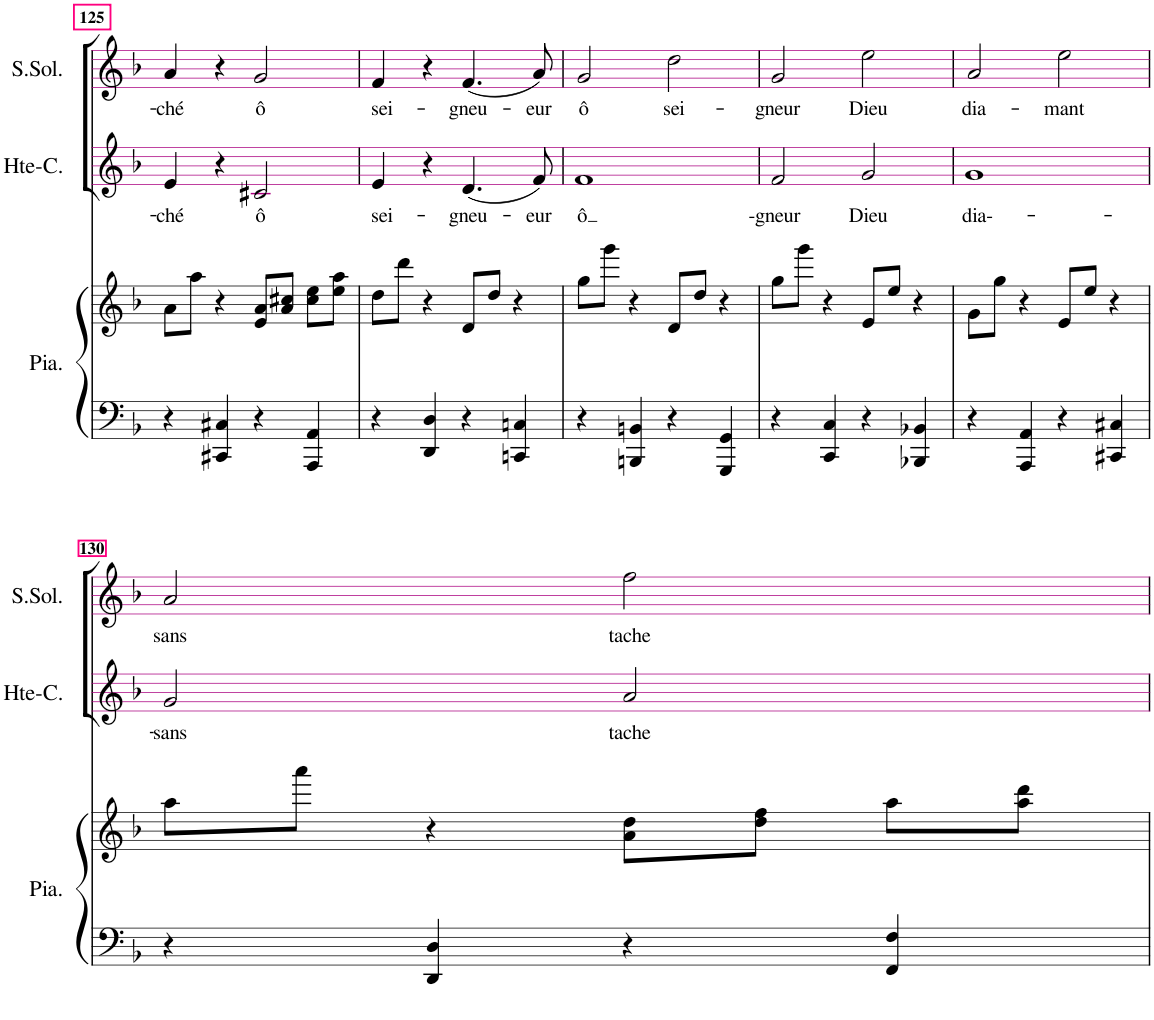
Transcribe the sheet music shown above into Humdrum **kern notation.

**kern	**kern	**kern	**text	**kern	**text
*part3	*part3	*part2	*part2	*part1	*part1
*staff4	*staff3	*staff2	*staff2	*staff1	*staff1
*I"Piano	*	*I"Hte-Contre	*	*I"Soprano Sol.	*
*I'Pia.	*	*I'Hte-C.	*	*I'S.Sol.	*
!!LO:PB:g=z
*clefF4	*clefG2	*clefG2	*	*clefG2	*
*k[b-]	*k[b-]	*k[b-]	*	*k[b-]	*
*M2/2	*M2/2	*M2/2	*	*M2/2	*
*met(c|)	*met(c|)	*met(c|)	*	*met(c|)	*
=125	=125	=125	=125	=125	=125
!	!	!	!LO:LY:b	!	!LO:LY:b
4r	8a\L	4e/	-ché	4a/	-ché
.	8aa\J	.	.	.	.
4CC#X/ 4C#X/	4r	4r	.	4r	.
!	!	!	!LO:LY:b	!	!LO:LY:b
4r	8e/ 8a/L	2c#X/	ô	2g/	ô
.	8a/ 8cc#X/J	.	.	.	.
4AAA/ 4AA/	8cc#\ 8ee\L	.	.	.	.
.	8ee\ 8aa\J	.	.	.	.
=126	=126	=126	=126	=126	=126
!	!	!	!LO:LY:b	!	!LO:LY:b
4r	8dd\L	4e/	sei-	4f/	sei-
.	8ddd\J	.	.	.	.
4DD/ 4D/	4r	4r	.	4r	.
!	!	!	!LO:LY:b	!	!LO:LY:b
4r	8d/L	(4.d/	-gneu-	(4.f/	-gneu-
.	8dd/J	.	.	.	.
4CCn/ 4Cn/	4r	.	.	.	.
!	!	!	!LO:LY:b	!	!LO:LY:b
.	.	8f/)	-eur	8a/)	-eur
=127	=127	=127	=127	=127	=127
!	!	!	!LO:LY:b	!	!LO:LY:b
4r	8gg\L	1f	ô	2g/	ô
.	8ggg\J	.	.	.	.
4BBBn/ 4BBn/	4r	.	.	.	.
!	!	!	!	!	!LO:LY:b
4r	8d/L	.	.	2dd\	sei-
.	8dd/J	.	.	.	.
4GGG/ 4GG/	4r	.	.	.	.
=128	=128	=128	=128	=128	=128
!	!	!	!LO:LY:b	!	!LO:LY:b
4r	8gg\L	2f/	-gneur	2g/	-gneur
.	8ggg\J	.	.	.	.
4CC/ 4C/	4r	.	.	.	.
!	!	!	!LO:LY:b	!	!LO:LY:b
4r	8e/L	2g/	Dieu	2ee\	Dieu
.	8ee/J	.	.	.	.
4BBB-X/ 4BB-X/	4r	.	.	.	.
=129	=129	=129	=129	=129	=129
!	!	!	!LO:LY:b	!	!LO:LY:b
4r	8g\L	1g	dia--	2a/	dia-
.	8gg\J	.	.	.	.
4AAA/ 4AA/	4r	.	.	.	.
!	!	!	!	!	!LO:LY:b
4r	8e/L	.	.	2ee\	-mant
.	8ee/J	.	.	.	.
4CC#X/ 4C#X/	4r	.	.	.	.
!!LO:LB:g=z
=130	=130	=130	=130	=130	=130
!	!	!	!LO:LY:b	!	!LO:LY:b
4r	8aa\L	2g/	sans	2a/	sans
.	8aaa\J	.	.	.	.
4DD/ 4D/	4r	.	.	.	.
!	!	!	!LO:LY:b	!	!LO:LY:b
4r	8a\ 8dd\L	2a/	tache	2ff\	tache
.	8dd\ 8ff\J	.	.	.	.
4FF/ 4F/	8aa\L	.	.	.	.
.	8aa\ 8ddd\J	.	.	.	.
=	=	=	=	=	=
*-	*-	*-	*-	*-	*-
